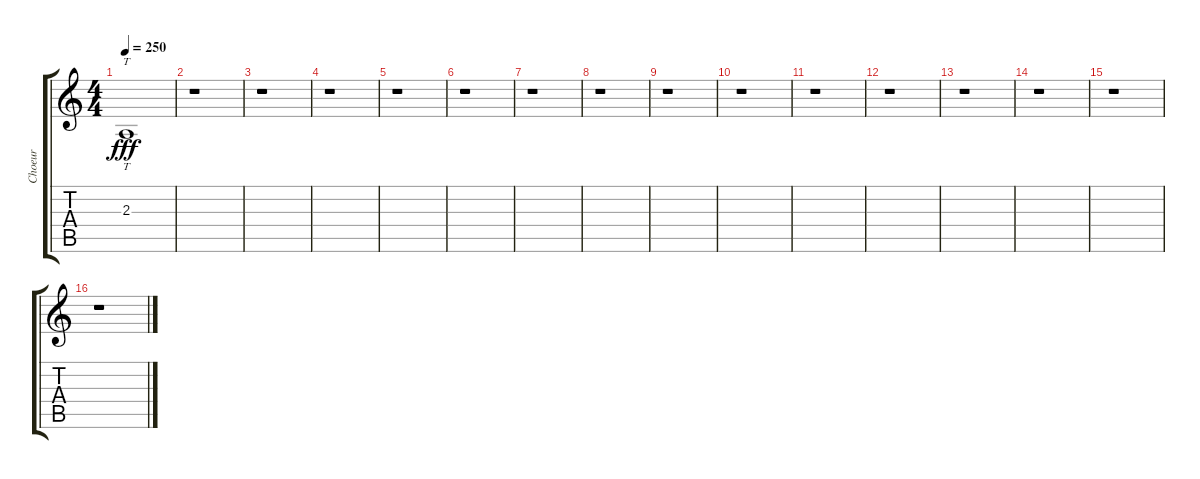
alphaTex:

\track ("Choeur" "Choeur") {instrument choiraahs}
\staff {score tabs}
\tuning (E4 B3 G3 D3 A2 E2) {hide}
\ts (4 4)
\tempo 250
\clef g2
\ks c
2.3.1{tt dy fff} |
r.1 |
r.1 |
r.1 |
r.1 |
r.1 |
r.1 |
r.1 |
r.1 |
r.1 |
r.1 |
r.1 |
r.1 |
r.1 |
r.1 |
r.1
